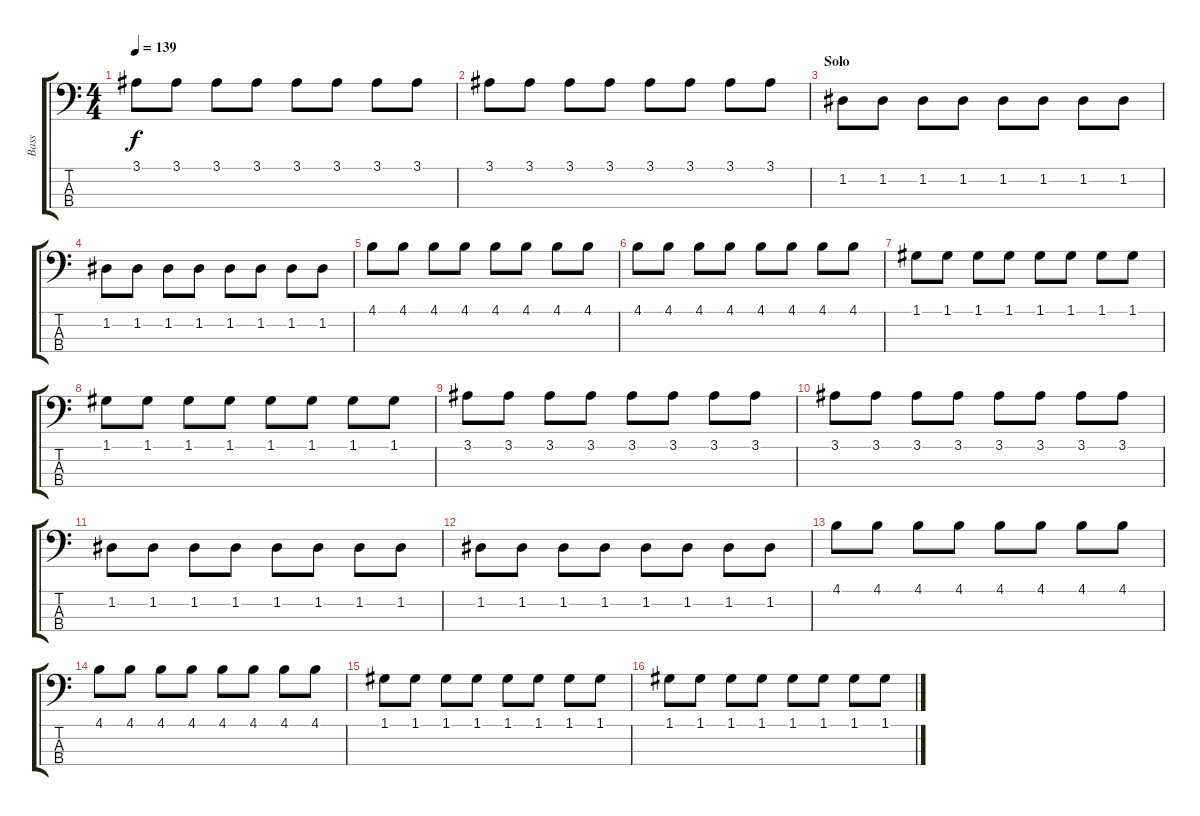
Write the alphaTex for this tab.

\track ("Bass" "Bass") {instrument acousticguitarnylon}
\staff {score tabs}
\tuning (G2 D2 A1 E1) {hide}
\ts (4 4)
\tempo 139
\clef f4
\ks c
3.1.8{dy f} 3.1.8 3.1.8 3.1.8 3.1.8 3.1.8 3.1.8 3.1.8 |
3.1.8 3.1.8 3.1.8 3.1.8 3.1.8 3.1.8 3.1.8 3.1.8 |
\section ("" "Solo")
1.2.8 1.2.8 1.2.8 1.2.8 1.2.8 1.2.8 1.2.8 1.2.8 |
1.2.8 1.2.8 1.2.8 1.2.8 1.2.8 1.2.8 1.2.8 1.2.8 |
4.1.8 4.1.8 4.1.8 4.1.8 4.1.8 4.1.8 4.1.8 4.1.8 |
4.1.8 4.1.8 4.1.8 4.1.8 4.1.8 4.1.8 4.1.8 4.1.8 |
1.1.8 1.1.8 1.1.8 1.1.8 1.1.8 1.1.8 1.1.8 1.1.8 |
1.1.8 1.1.8 1.1.8 1.1.8 1.1.8 1.1.8 1.1.8 1.1.8 |
3.1.8 3.1.8 3.1.8 3.1.8 3.1.8 3.1.8 3.1.8 3.1.8 |
3.1.8 3.1.8 3.1.8 3.1.8 3.1.8 3.1.8 3.1.8 3.1.8 |
1.2.8 1.2.8 1.2.8 1.2.8 1.2.8 1.2.8 1.2.8 1.2.8 |
1.2.8 1.2.8 1.2.8 1.2.8 1.2.8 1.2.8 1.2.8 1.2.8 |
4.1.8 4.1.8 4.1.8 4.1.8 4.1.8 4.1.8 4.1.8 4.1.8 |
4.1.8 4.1.8 4.1.8 4.1.8 4.1.8 4.1.8 4.1.8 4.1.8 |
1.1.8 1.1.8 1.1.8 1.1.8 1.1.8 1.1.8 1.1.8 1.1.8 |
1.1.8 1.1.8 1.1.8 1.1.8 1.1.8 1.1.8 1.1.8 1.1.8
